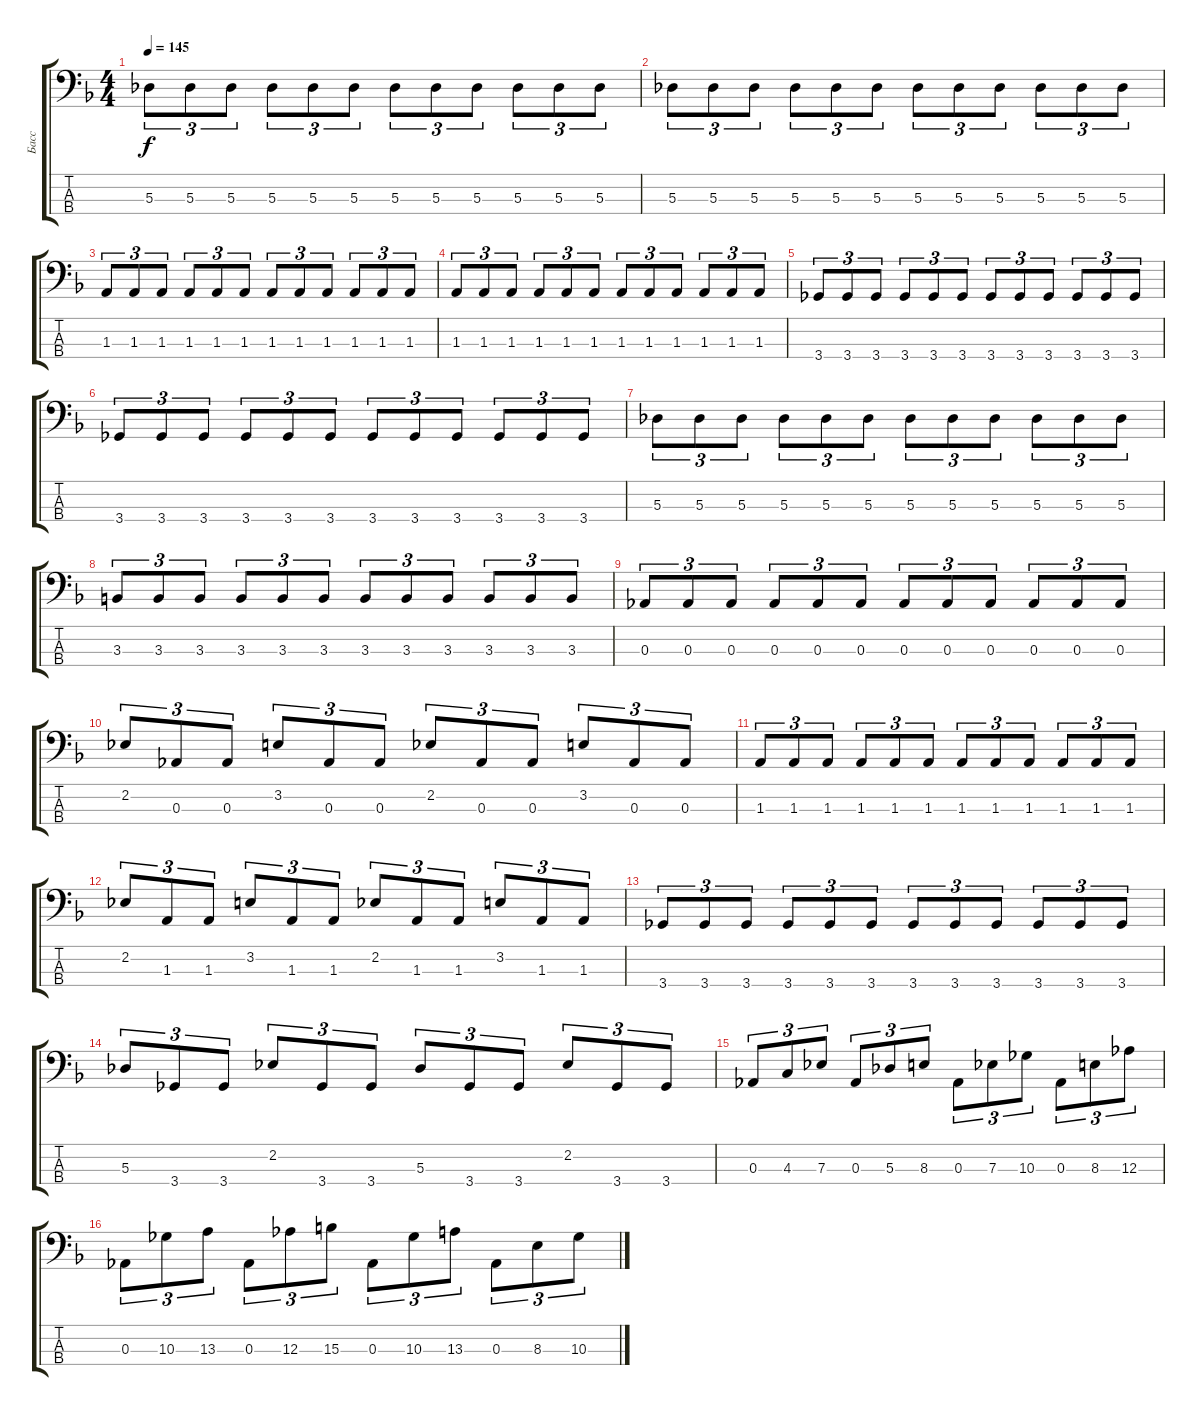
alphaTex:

\track ("Басс" "Басс") {instrument electricbassfinger}
\staff {score tabs}
\tuning (Gb2 Db2 Ab1 Eb1) {hide}
\ts (4 4)
\tempo 145
\clef f4
\ks dminor
5.3.8{tu (3 2) dy f} 5.3.8{tu (3 2)} 5.3.8{tu (3 2)} 5.3.8{tu (3 2)} 5.3.8{tu (3 2)} 5.3.8{tu (3 2)} 5.3.8{tu (3 2)} 5.3.8{tu (3 2)} 5.3.8{tu (3 2)} 5.3.8{tu (3 2)} 5.3.8{tu (3 2)} 5.3.8{tu (3 2)} |
5.3.8{tu (3 2)} 5.3.8{tu (3 2)} 5.3.8{tu (3 2)} 5.3.8{tu (3 2)} 5.3.8{tu (3 2)} 5.3.8{tu (3 2)} 5.3.8{tu (3 2)} 5.3.8{tu (3 2)} 5.3.8{tu (3 2)} 5.3.8{tu (3 2)} 5.3.8{tu (3 2)} 5.3.8{tu (3 2)} |
1.3.8{tu (3 2)} 1.3.8{tu (3 2)} 1.3.8{tu (3 2)} 1.3.8{tu (3 2)} 1.3.8{tu (3 2)} 1.3.8{tu (3 2)} 1.3.8{tu (3 2)} 1.3.8{tu (3 2)} 1.3.8{tu (3 2)} 1.3.8{tu (3 2)} 1.3.8{tu (3 2)} 1.3.8{tu (3 2)} |
1.3.8{tu (3 2)} 1.3.8{tu (3 2)} 1.3.8{tu (3 2)} 1.3.8{tu (3 2)} 1.3.8{tu (3 2)} 1.3.8{tu (3 2)} 1.3.8{tu (3 2)} 1.3.8{tu (3 2)} 1.3.8{tu (3 2)} 1.3.8{tu (3 2)} 1.3.8{tu (3 2)} 1.3.8{tu (3 2)} |
3.4.8{tu (3 2)} 3.4.8{tu (3 2)} 3.4.8{tu (3 2)} 3.4.8{tu (3 2)} 3.4.8{tu (3 2)} 3.4.8{tu (3 2)} 3.4.8{tu (3 2)} 3.4.8{tu (3 2)} 3.4.8{tu (3 2)} 3.4.8{tu (3 2)} 3.4.8{tu (3 2)} 3.4.8{tu (3 2)} |
3.4.8{tu (3 2)} 3.4.8{tu (3 2)} 3.4.8{tu (3 2)} 3.4.8{tu (3 2)} 3.4.8{tu (3 2)} 3.4.8{tu (3 2)} 3.4.8{tu (3 2)} 3.4.8{tu (3 2)} 3.4.8{tu (3 2)} 3.4.8{tu (3 2)} 3.4.8{tu (3 2)} 3.4.8{tu (3 2)} |
5.3.8{tu (3 2)} 5.3.8{tu (3 2)} 5.3.8{tu (3 2)} 5.3.8{tu (3 2)} 5.3.8{tu (3 2)} 5.3.8{tu (3 2)} 5.3.8{tu (3 2)} 5.3.8{tu (3 2)} 5.3.8{tu (3 2)} 5.3.8{tu (3 2)} 5.3.8{tu (3 2)} 5.3.8{tu (3 2)} |
3.3.8{tu (3 2)} 3.3.8{tu (3 2)} 3.3.8{tu (3 2)} 3.3.8{tu (3 2)} 3.3.8{tu (3 2)} 3.3.8{tu (3 2)} 3.3.8{tu (3 2)} 3.3.8{tu (3 2)} 3.3.8{tu (3 2)} 3.3.8{tu (3 2)} 3.3.8{tu (3 2)} 3.3.8{tu (3 2)} |
0.3.8{tu (3 2)} 0.3.8{tu (3 2)} 0.3.8{tu (3 2)} 0.3.8{tu (3 2)} 0.3.8{tu (3 2)} 0.3.8{tu (3 2)} 0.3.8{tu (3 2)} 0.3.8{tu (3 2)} 0.3.8{tu (3 2)} 0.3.8{tu (3 2)} 0.3.8{tu (3 2)} 0.3.8{tu (3 2)} |
2.2.8{tu (3 2)} 0.3.8{tu (3 2)} 0.3.8{tu (3 2)} 3.2.8{tu (3 2)} 0.3.8{tu (3 2)} 0.3.8{tu (3 2)} 2.2.8{tu (3 2)} 0.3.8{tu (3 2)} 0.3.8{tu (3 2)} 3.2.8{tu (3 2)} 0.3.8{tu (3 2)} 0.3.8{tu (3 2)} |
1.3.8{tu (3 2)} 1.3.8{tu (3 2)} 1.3.8{tu (3 2)} 1.3.8{tu (3 2)} 1.3.8{tu (3 2)} 1.3.8{tu (3 2)} 1.3.8{tu (3 2)} 1.3.8{tu (3 2)} 1.3.8{tu (3 2)} 1.3.8{tu (3 2)} 1.3.8{tu (3 2)} 1.3.8{tu (3 2)} |
2.2.8{tu (3 2)} 1.3.8{tu (3 2)} 1.3.8{tu (3 2)} 3.2.8{tu (3 2)} 1.3.8{tu (3 2)} 1.3.8{tu (3 2)} 2.2.8{tu (3 2)} 1.3.8{tu (3 2)} 1.3.8{tu (3 2)} 3.2.8{tu (3 2)} 1.3.8{tu (3 2)} 1.3.8{tu (3 2)} |
3.4.8{tu (3 2)} 3.4.8{tu (3 2)} 3.4.8{tu (3 2)} 3.4.8{tu (3 2)} 3.4.8{tu (3 2)} 3.4.8{tu (3 2)} 3.4.8{tu (3 2)} 3.4.8{tu (3 2)} 3.4.8{tu (3 2)} 3.4.8{tu (3 2)} 3.4.8{tu (3 2)} 3.4.8{tu (3 2)} |
5.3.8{tu (3 2)} 3.4.8{tu (3 2)} 3.4.8{tu (3 2)} 2.2.8{tu (3 2)} 3.4.8{tu (3 2)} 3.4.8{tu (3 2)} 5.3.8{tu (3 2)} 3.4.8{tu (3 2)} 3.4.8{tu (3 2)} 2.2.8{tu (3 2)} 3.4.8{tu (3 2)} 3.4.8{tu (3 2)} |
0.3.8{tu (3 2)} 4.3.8{tu (3 2)} 7.3.8{tu (3 2)} 0.3.8{tu (3 2)} 5.3.8{tu (3 2)} 8.3.8{tu (3 2)} 0.3.8{tu (3 2)} 7.3.8{tu (3 2)} 10.3.8{tu (3 2)} 0.3.8{tu (3 2)} 8.3.8{tu (3 2)} 12.3.8{tu (3 2)} |
0.3.8{tu (3 2)} 10.3.8{tu (3 2)} 13.3.8{tu (3 2)} 0.3.8{tu (3 2)} 12.3.8{tu (3 2)} 15.3.8{tu (3 2)} 0.3.8{tu (3 2)} 10.3.8{tu (3 2)} 13.3.8{tu (3 2)} 0.3.8{tu (3 2)} 8.3.8{tu (3 2)} 10.3.8{tu (3 2)}
